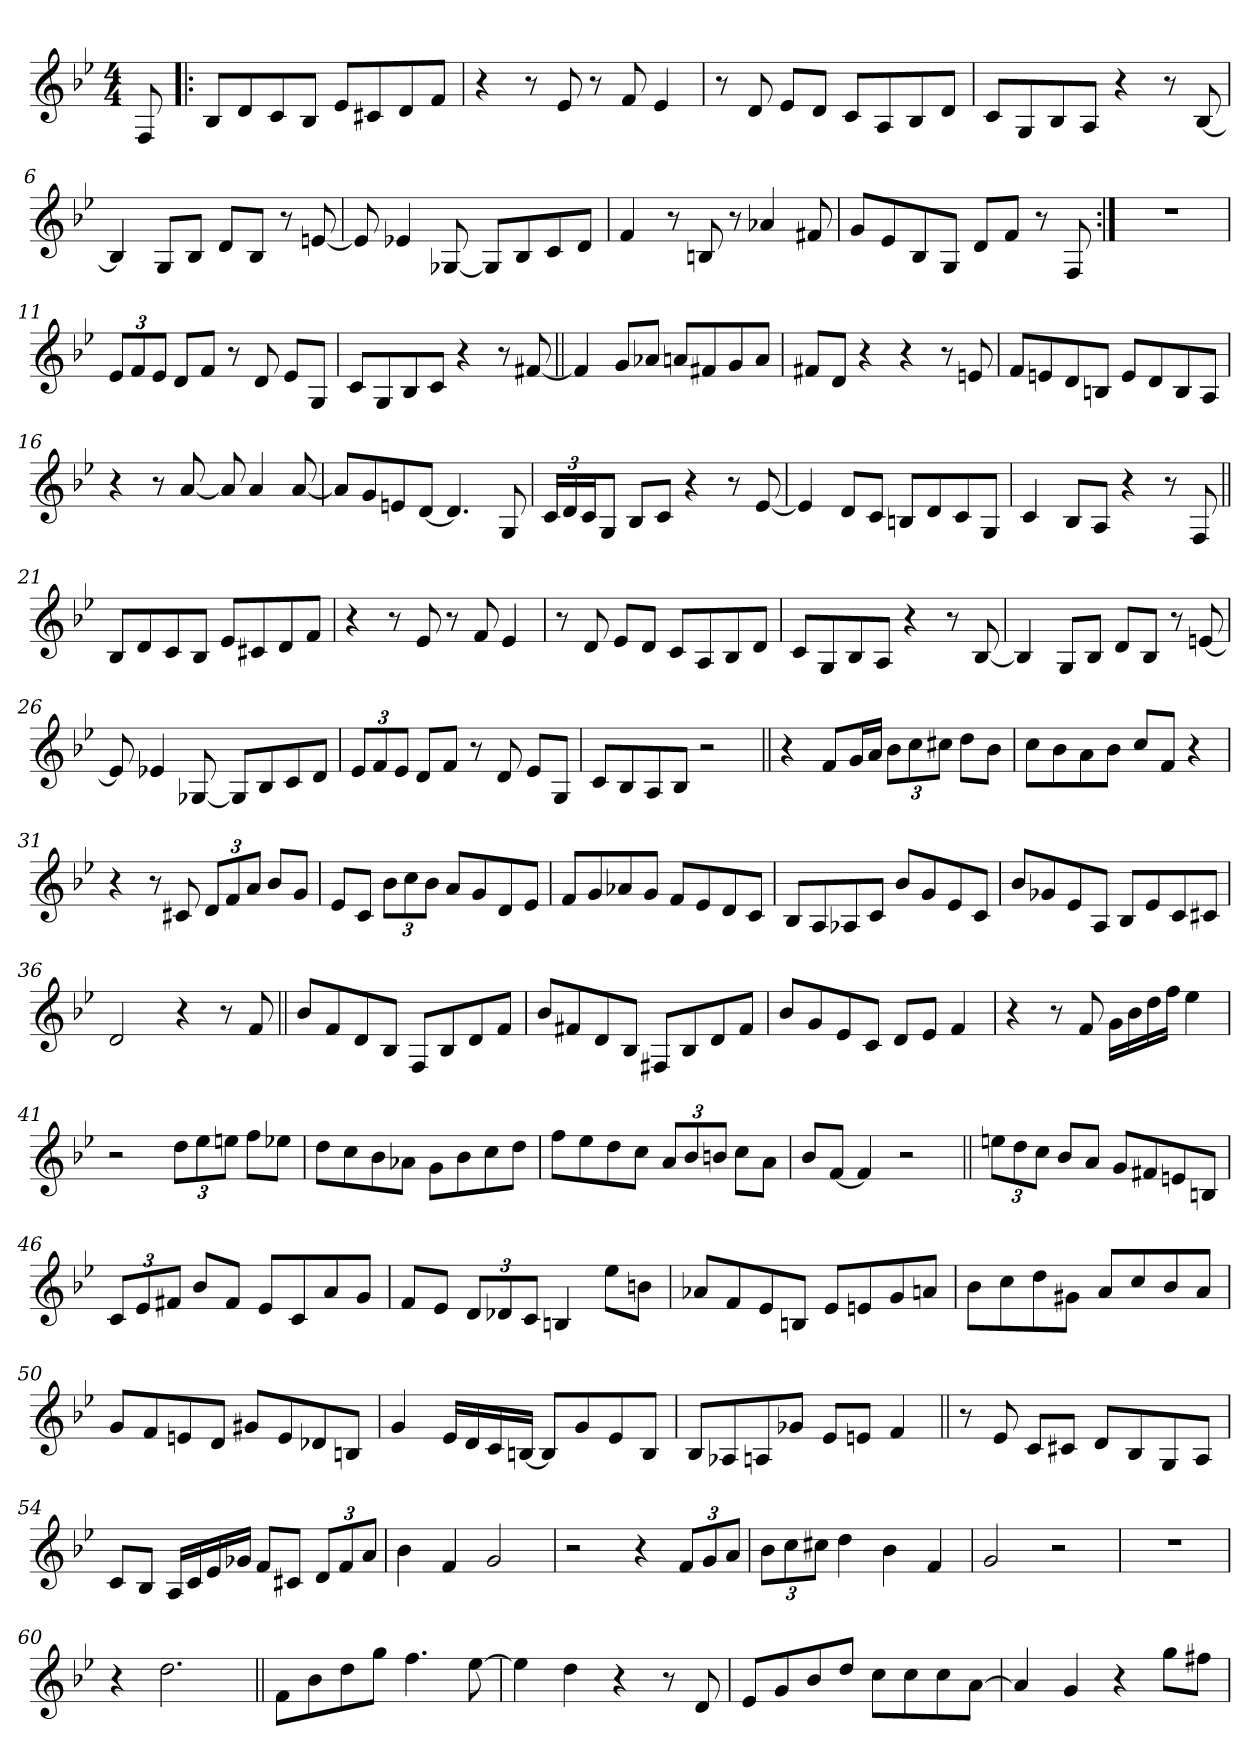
**kern
*part1
*staff1
*clefG2
*k[b-e-]
*B-:
*M4/4
=1
8F/
=2!|:
8B-/L
8d/
8c/
8B-/J
8e-/L
8c#X/
8d/
8f/J
=3
4r
8r
8e-/
8r
8f/
4e-/
=4
8r
8d/
8e-/L
8d/J
8c/L
8A/
8B-/
8d/J
=5
8c/L
8G/
8B-/
8A/J
4r
8r
[8B-/
!!LO:LB:g=z
=6
4B-/]
8G/L
8B-/J
8d/L
8B-/J
8r
[8en/
=7
8e/]
4e-X/
[8G-X/
8G-/L]
8B-/
8c/
8d/J
=8
4f/
8r
8Bn/
8r
4a-X/
8f#X/
=9
8g/L
8e-/
8B-/
8G/J
8d/L
8f/J
8r
8F/
!!LO:LB:g=z
=10:|!
1r
=11
12e-/L
12f/
12e-/J
8d/L
8f/J
8r
8d/
8e-/L
8G/J
=12
8c/L
8G/
8B-/
8c/J
4r
8r
[8f#X/
!!LO:LB:g=z
=13||
4f#/]
8g/L
8a-X/J
8an/L
8f#X/
8g/
8a/J
=14
8f#X/L
8d/J
4r
4r
8r
8en/
=15
8f/L
8en/
8d/
8Bn/J
8e/L
8d/
8B/
8A/J
=16
4r
8r
[8a/
8a/]
4a/
[8a/
!!LO:LB:g=z
=17
8a/L]
8g/
8en/
[8d/J
4.d/]
8G/
=18
24c/LL
24d/
24c/J
8G/J
8B-/L
8c/J
4r
8r
[8e-/
=19
4e-/]
8d/L
8c/J
8Bn/L
8d/
8c/
8G/J
=20
4c/
8B-/L
8A/J
4r
8r
8F/
!!LO:LB:g=z
=21||
8B-/L
8d/
8c/
8B-/J
8e-/L
8c#X/
8d/
8f/J
=22
4r
8r
8e-/
8r
8f/
4e-/
=23
8r
8d/
8e-/L
8d/J
8c/L
8A/
8B-/
8d/J
=24
8c/L
8G/
8B-/
8A/J
4r
8r
[8B-/
!!LO:LB:g=z
=25
4B-/]
8G/L
8B-/J
8d/L
8B-/J
8r
[8en/
=26
8e/]
4e-X/
[8G-X/
8G-/L]
8B-/
8c/
8d/J
=27
12e-/L
12f/
12e-/J
8d/L
8f/J
8r
8d/
8e-/L
8G/J
=28
8c/L
8B-/
8A/
8B-/J
2r
!!LO:LB:g=z
=29||
4r
8f/L
16g/L
16a/JJ
12b-\L
12cc\
12cc#X\J
8dd\L
8b-\J
=30
8cc\L
8b-\
8a\
8b-\J
8cc/L
8f/J
4r
=31
4r
8r
8c#X/
12d/L
12f/
12a/J
8b-/L
8g/J
=32
8e-/L
8c/J
12b-\L
12cc\
12b-\J
8a/L
8g/
8d/
8e-/J
!!LO:PB:g=z
=33
8f/L
8g/
8a-X/
8g/J
8f/L
8e-/
8d/
8c/J
=34
8B-/L
8A/
8A-X/
8c/J
8b-/L
8g/
8e-/
8c/J
=35
8b-/L
8g-X/
8e-/
8A/J
8B-/L
8e-/
8c/
8c#X/J
=36
2d/
4r
8r
8f/
!!LO:LB:g=z
=37||
8b-/L
8f/
8d/
8B-/J
8F/L
8B-/
8d/
8f/J
=38
8b-/L
8f#X/
8d/
8B-/J
8F#X/L
8B-/
8d/
8f#/J
=39
8b-/L
8g/
8e-/
8c/J
8d/L
8e-/J
4f/
=40
4r
8r
8f/
16g\LL
16b-\
16dd\
16ff\JJ
4ee-\
!!LO:LB:g=z
=41
2r
12dd\L
12ee-\
12een\J
8ff\L
8ee-X\J
=42
8dd\L
8cc\
8b-\
8a-X\J
8g\L
8b-\
8cc\
8dd\J
=43
8ff\L
8ee-\
8dd\
8cc\J
12a/L
12b-/
12bn/J
8cc\L
8a\J
=44
8b-/L
[8f/J
4f/]
2r
!!LO:LB:g=z
=45||
12een\L
12dd\
12cc\J
8b-/L
8a/J
8g/L
8f#X/
8en/
8Bn/J
=46
12c/L
12e-/
12f#X/J
8b-/L
8f#/J
8e-/L
8c/
8a/
8g/J
=47
8f/L
8e-/J
12d/L
12d-X/
12c/J
4Bn/
8ee-\L
8bn\J
=48
8a-X/L
8f/
8e-/
8Bn/J
8e-/L
8en/
8g/
8an/J
!!LO:LB:g=z
=49
8b-\L
8cc\
8dd\
8g#X\J
8a/L
8cc/
8b-/
8a/J
=50
8g/L
8f/
8en/
8d/J
8g#X/L
8e/
8d-X/
8Bn/J
=51
4g/
16e-/LL
16d/
16c/
[16Bn/JJ
8B/L]
8g/
8e-/
8B/J
=52
8B-/L
8A-X/
8An/
8g-X/J
8e-/L
8en/J
4f/
!!LO:LB:g=z
=53||
8r
8e-/
8c/L
8c#X/J
8d/L
8B-/
8G/
8A/J
=54
8c/L
8B-/J
16A/LL
16c/
16e-/
16g-X/JJ
8f/L
8c#X/J
12d/L
12f/
12a/J
=55
4b-\
4f/
2g/
=56
2r
4r
12f/L
12g/
12a/J
!!LO:LB:g=z
=57
12b-\L
12cc\
12cc#X\J
4dd\
4b-\
4f/
=58
2g/
2r
=59
1r
=60
4r
2.dd\
!!LO:LB:g=z
=61||
8f\L
8b-\
8dd\
8gg\J
4.ff\
[8ee-\
=62
4ee-\]
4dd\
4r
8r
8d/
=63
8e-/L
8g/
8b-/
8dd/J
8cc\L
8cc\
8cc\
[8a\J
=64
4a/]
4g/
4r
8gg\L
8ff#X\J
=
*-
